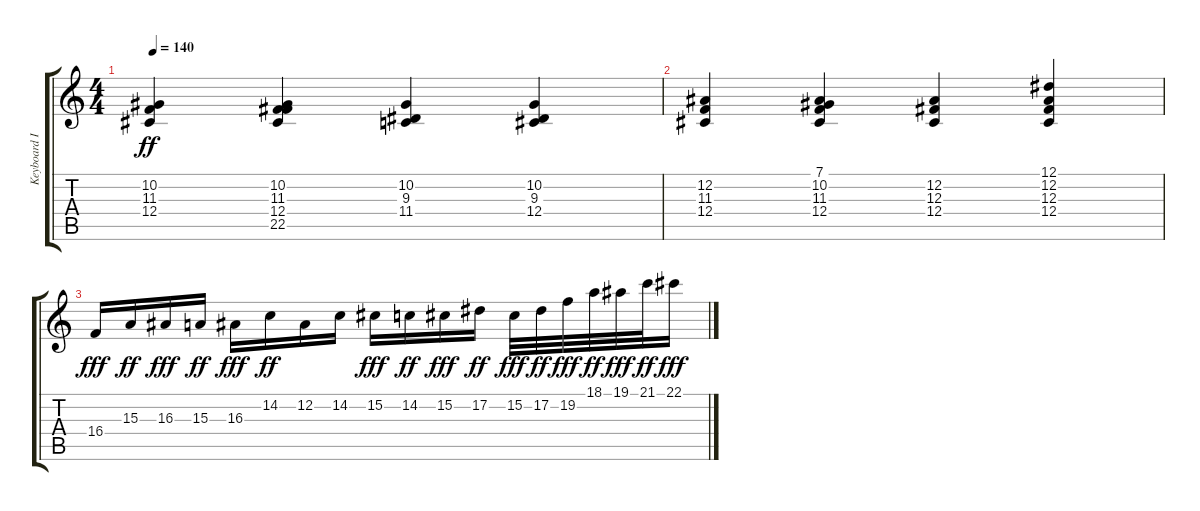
\track ("Keyboard I" "Keyboard I") {instrument harpsichord}
\staff {score tabs}
\tuning (Eb4 Bb3 Gb3 Db3 Ab2 Eb2) {hide}
\ts (4 4)
\tempo 140
\clef g2
\ks c
(10.2 11.3 12.4).4{dy ff} (10.2 11.3 12.4 22.5).4 (10.2 9.3 11.4).4 (10.2 9.3 12.4).4 |
(12.2 11.3 12.4).4 (7.1 10.2 11.3 12.4).4 (12.2 12.3 12.4).4 (12.1 12.2 12.3 12.4).4 |
16.4.16{dy fff} 15.3.16{dy ff} 16.3.16{dy fff} 15.3.16{dy ff} 16.3.16{dy fff} 14.2.16{dy ff} 12.2.16 14.2.16 15.2.16{dy fff} 14.2.16{dy ff} 15.2.16{dy fff} 17.2.16{dy ff} 15.2.32{dy fff} 17.2.32{dy ff} 19.2.32{dy fff} 18.1.32{dy ff} 19.1.32{dy fff} 21.1.32{dy ff} 22.1.16{dy fff}
